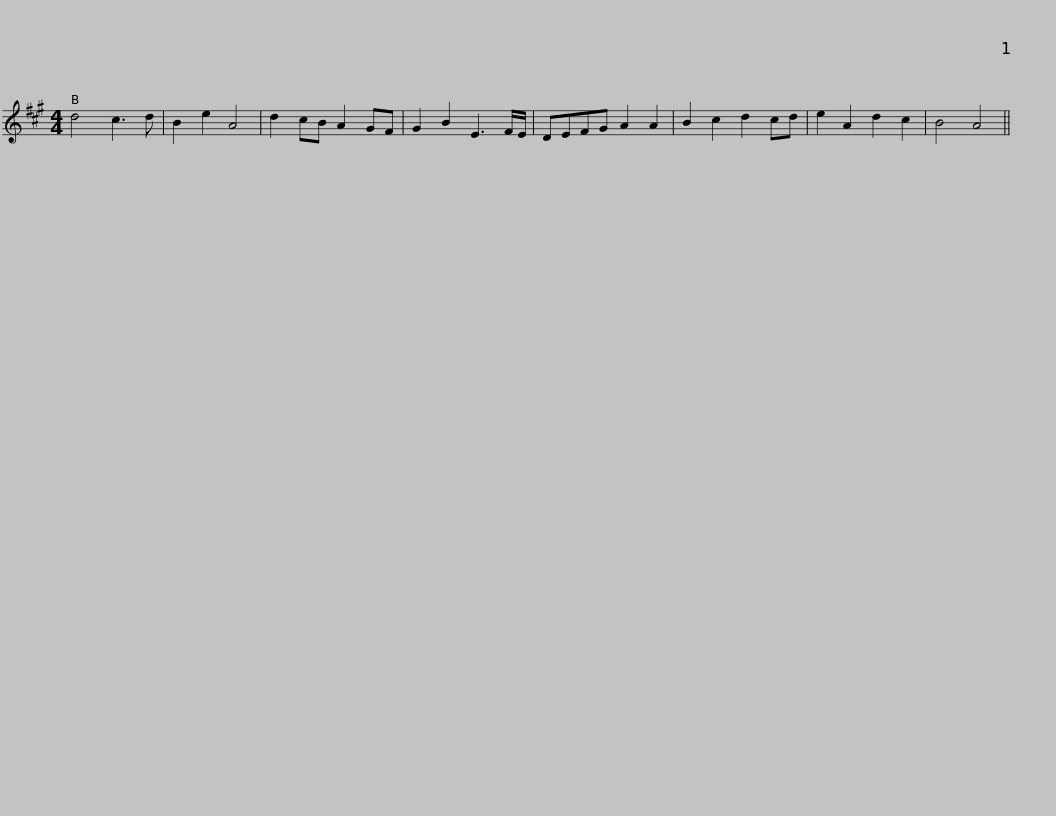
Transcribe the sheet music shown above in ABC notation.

X:1
L:1/8
M:4/4
I:linebreak $
K:A
V:1 treble
V:1
 d4 c3 d | B2 e2 A4 | d2 cB A2 GF | G2 B2 E3 F/E/ | DEFG A2 A2 | %5
 B2 c2 d2 cd | e2 A2 d2 c2 | B4 A4 || %8
